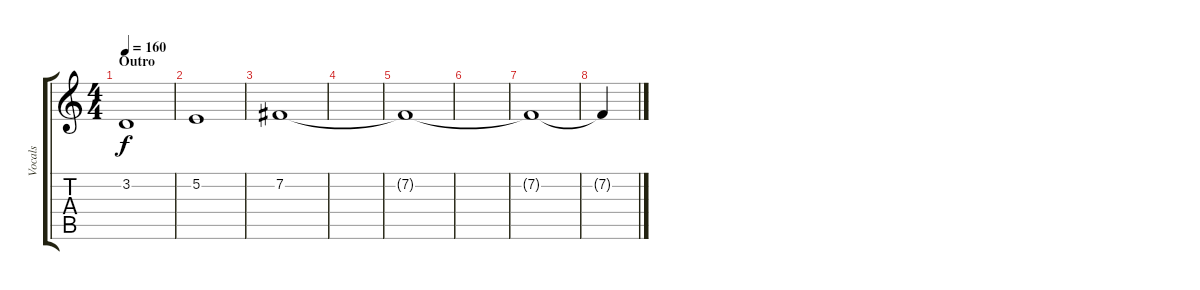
\track ("Vocals" "Vocals") {instrument lead2sawtooth}
\staff {score tabs}
\tuning (E4 B3 G3 D3 A2 E2) {hide}
\ts (4 4)
\section ("" "Outro")
\tempo 160
\clef g2
\ks c
3.2.1{dy f} |
5.2.1 |
7.2.1 |
|
7.2{t}.1 |
|
7.2{t}.1 |
7.2{t}.4
